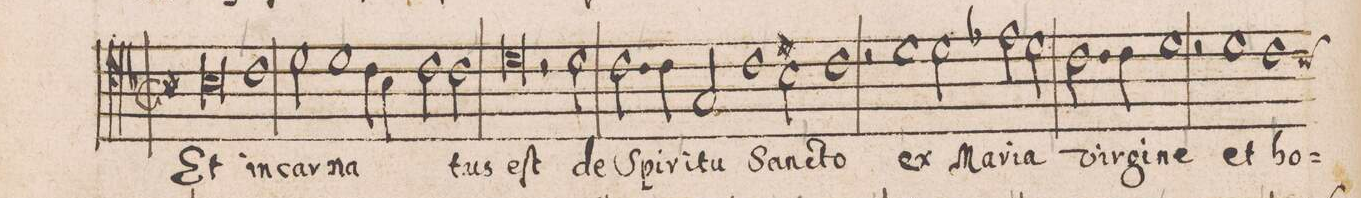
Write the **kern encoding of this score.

**kern	**text
*I"TENOR	*
*clefC4	*
*k[b-]	*
*met(C|)	*
*M2/1	*
0Bn	Et
=57	=57
1c	in-
2d\	-car-
1d	-na-
=58	=58
4c\	.
4B-\	.
2c\	.
2c\	-tus
=59	=59
0d	eſt
=60	=60
2r	.
2d\	de
2.c\	Spi-
4c\	-ri-
=61	=61
2G/	-tu
1c	San-
2Bn\	.
=62	=62
1c	-cto
2r	.
1d	ex
=63	=63
2d\	Ma-
2e-X\	-ri-
2d\	-a
=64	=64
2.c\	vir-
4c\	-gi-
1d	-ne
=65	=65
2r	.
1d	et
1c	ho-
=66	=66
*custos:B	*
2B-\	-mo
*-	*-
